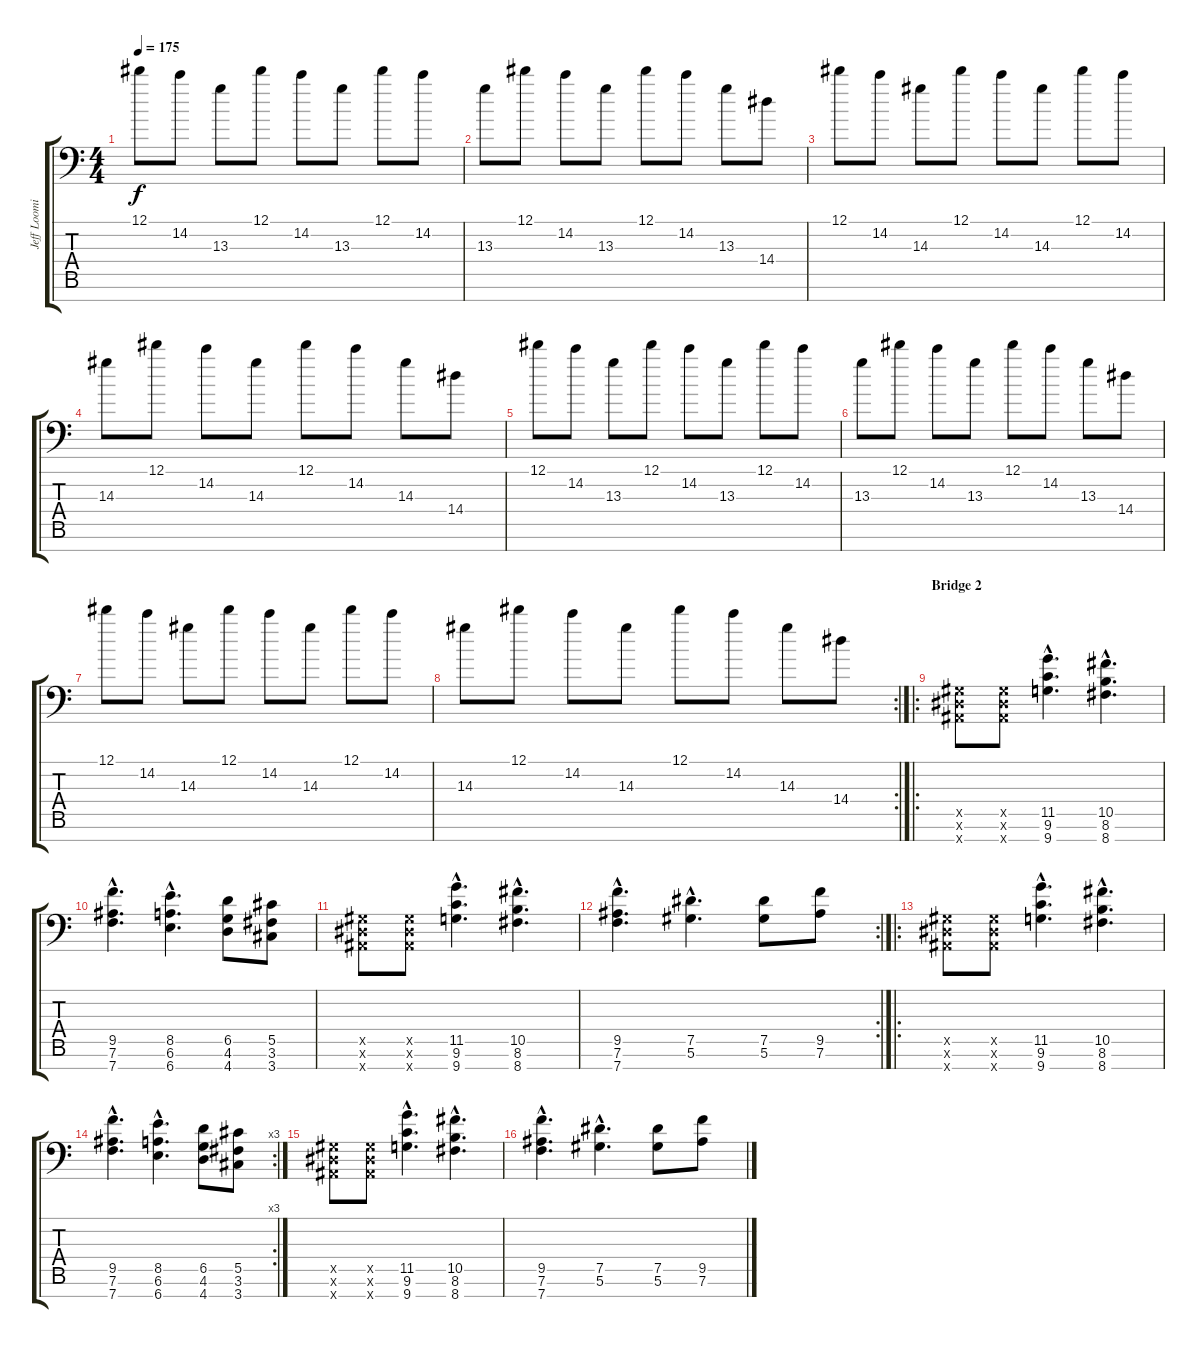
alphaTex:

\track ("Jeff Loomis" "Jeff Loomi") {instrument distortionguitar}
\staff {score tabs}
\tuning (Eb4 Bb3 Gb3 Db3 Ab2 Eb2 Bb1) {hide}
\ts (4 4)
\tempo 175
\clef f4
\ks c
12.1.8{dy f} 14.2.8 13.3.8 12.1.8 14.2.8 13.3.8 12.1.8 14.2.8 |
13.3.8 12.1.8 14.2.8 13.3.8 12.1.8 14.2.8 13.3.8 14.4.8 |
12.1.8 14.2.8 14.3.8 12.1.8 14.2.8 14.3.8 12.1.8 14.2.8 |
14.3.8 12.1.8 14.2.8 14.3.8 12.1.8 14.2.8 14.3.8 14.4.8 |
12.1.8 14.2.8 13.3.8 12.1.8 14.2.8 13.3.8 12.1.8 14.2.8 |
13.3.8 12.1.8 14.2.8 13.3.8 12.1.8 14.2.8 13.3.8 14.4.8 |
12.1.8 14.2.8 14.3.8 12.1.8 14.2.8 14.3.8 12.1.8 14.2.8 |
\rc 2
14.3.8 12.1.8 14.2.8 14.3.8 12.1.8 14.2.8 14.3.8 14.4.8 |
\ro
\section ("" "Bridge 2")
(0.5{x} 0.6{x} 0.7{x}).8 (0.5{x} 0.6{x} 0.7{x}).8 (11.5{hac} 9.6{hac} 9.7{hac}).4{d} (10.5{hac} 8.6{hac} 8.7{hac}).4{d} |
(9.5{hac} 7.6{hac} 7.7{hac}).4{d} (8.5{hac} 6.6{hac} 6.7{hac}).4{d} (6.5 4.6 4.7).8 (5.5 3.6 3.7).8 |
(0.5{x} 0.6{x} 0.7{x}).8 (0.5{x} 0.6{x} 0.7{x}).8 (11.5{hac} 9.6{hac} 9.7{hac}).4{d} (10.5{hac} 8.6{hac} 8.7{hac}).4{d} |
\rc 2
(9.5{hac} 7.6{hac} 7.7{hac}).4{d} (7.5{hac} 5.6{hac}).4{d} (7.5 5.6).8 (9.5 7.6).8 |
\ro
(0.5{x} 0.6{x} 0.7{x}).8 (0.5{x} 0.6{x} 0.7{x}).8 (11.5{hac} 9.6{hac} 9.7{hac}).4{d} (10.5{hac} 8.6{hac} 8.7{hac}).4{d} |
\rc 3
(9.5{hac} 7.6{hac} 7.7{hac}).4{d} (8.5{hac} 6.6{hac} 6.7{hac}).4{d} (6.5 4.6 4.7).8 (5.5 3.6 3.7).8 |
(0.5{x} 0.6{x} 0.7{x}).8 (0.5{x} 0.6{x} 0.7{x}).8 (11.5{hac} 9.6{hac} 9.7{hac}).4{d} (10.5{hac} 8.6{hac} 8.7{hac}).4{d} |
(9.5{hac} 7.6{hac} 7.7{hac}).4{d} (7.5{hac} 5.6{hac}).4{d} (7.5 5.6).8 (9.5 7.6).8
